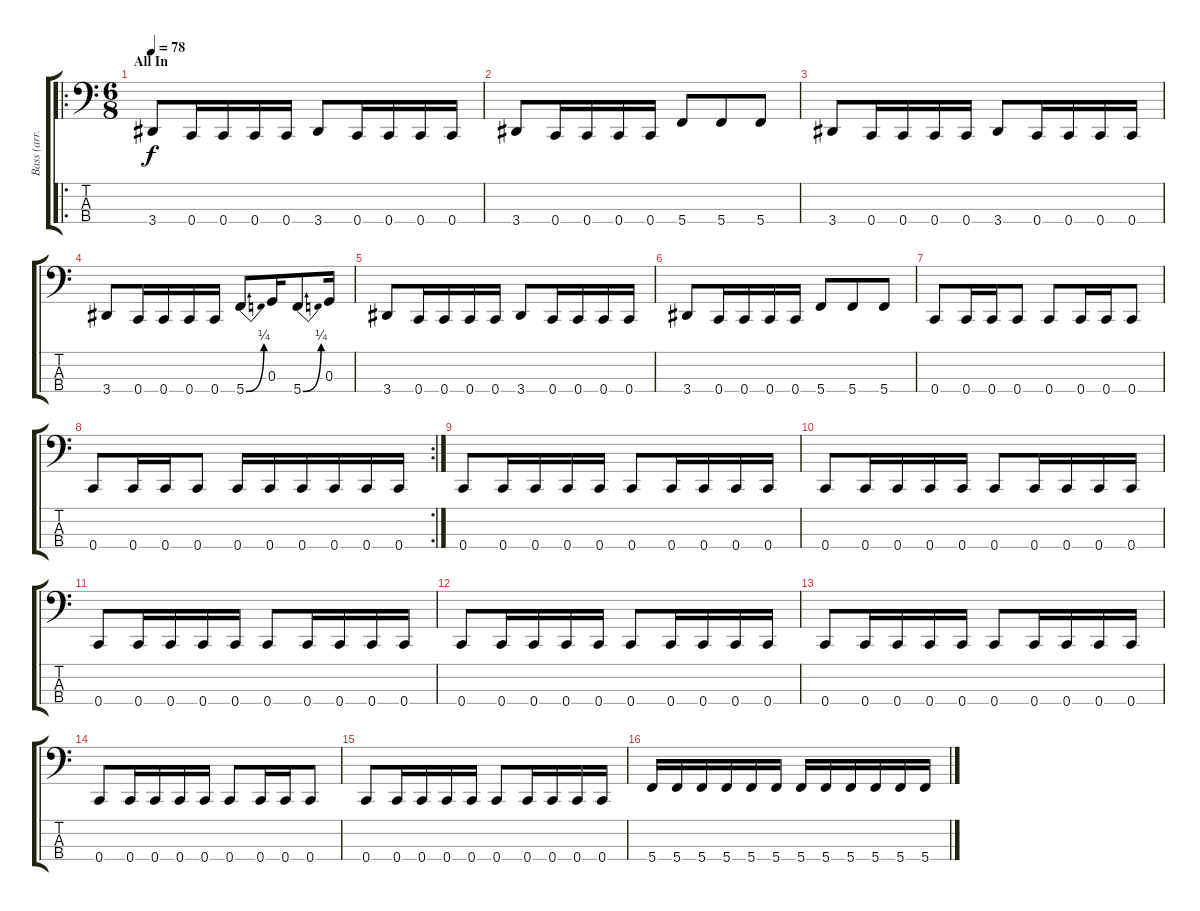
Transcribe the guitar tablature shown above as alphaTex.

\track ("Bass (arr. 4 string)" "Bass (arr.") {instrument electricbassfinger}
\staff {score tabs}
\tuning (F2 C2 G1 C1) {hide}
\ro
\ts (6 8)
\section ("" "All In")
\tempo 78
\clef f4
\ks c
3.4.8{dy f} 0.4.16 0.4.16 0.4.16 0.4.16 3.4.8 0.4.16 0.4.16 0.4.16 0.4.16 |
3.4.8 0.4.16 0.4.16 0.4.16 0.4.16 5.4.8 5.4.8 5.4.8 |
3.4.8 0.4.16 0.4.16 0.4.16 0.4.16 3.4.8 0.4.16 0.4.16 0.4.16 0.4.16 |
3.4.8 0.4.16 0.4.16 0.4.16 0.4.16 5.4{be (bend 0 0 60 1)}.8 0.3.16 5.4{be (bend 0 0 60 1)}.8 0.3.16 |
3.4.8 0.4.16 0.4.16 0.4.16 0.4.16 3.4.8 0.4.16 0.4.16 0.4.16 0.4.16 |
3.4.8 0.4.16 0.4.16 0.4.16 0.4.16 5.4.8 5.4.8 5.4.8 |
0.4.8 0.4.16 0.4.16 0.4.8 0.4.8 0.4.16 0.4.16 0.4.8 |
\rc 2
0.4.8 0.4.16 0.4.16 0.4.8 0.4.16 0.4.16 0.4.16 0.4.16 0.4.16 0.4.16 |
0.4.8 0.4.16 0.4.16 0.4.16 0.4.16 0.4.8 0.4.16 0.4.16 0.4.16 0.4.16 |
0.4.8 0.4.16 0.4.16 0.4.16 0.4.16 0.4.8 0.4.16 0.4.16 0.4.16 0.4.16 |
0.4.8 0.4.16 0.4.16 0.4.16 0.4.16 0.4.8 0.4.16 0.4.16 0.4.16 0.4.16 |
0.4.8 0.4.16 0.4.16 0.4.16 0.4.16 0.4.8 0.4.16 0.4.16 0.4.16 0.4.16 |
0.4.8 0.4.16 0.4.16 0.4.16 0.4.16 0.4.8 0.4.16 0.4.16 0.4.16 0.4.16 |
0.4.8 0.4.16 0.4.16 0.4.16 0.4.16 0.4.8 0.4.16 0.4.16 0.4.8 |
0.4.8 0.4.16 0.4.16 0.4.16 0.4.16 0.4.8 0.4.16 0.4.16 0.4.16 0.4.16 |
5.4.16 5.4.16 5.4.16 5.4.16 5.4.16 5.4.16 5.4.16 5.4.16 5.4.16 5.4.16 5.4.16 5.4.16
